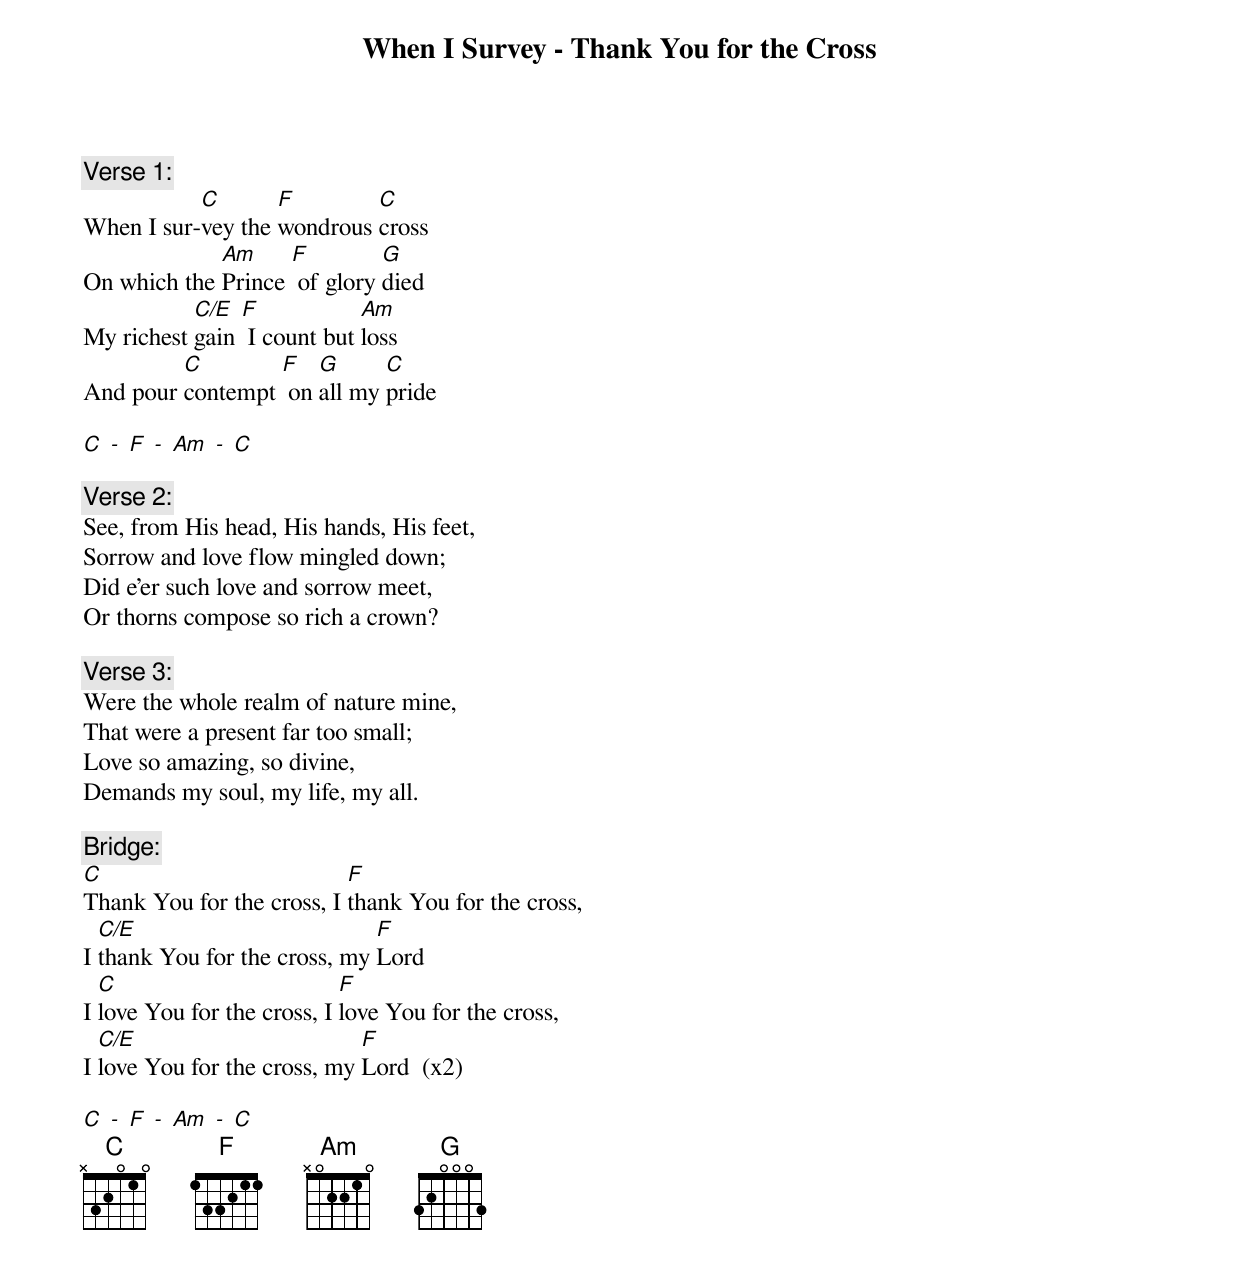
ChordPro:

{t:When I Survey - Thank You for the Cross}

{c:Verse 1:}
When I sur-[C]vey the [F]wondrous [C]cross
On which the [Am]Prince [F] of glory [G]died
My richest [C/E]gain [F] I count but [Am]loss
And pour [C]contempt [F] on [G]all my [C]pride

[C] [-] [F] [-] [Am] [-] [C]

{c:Verse 2:}
See, from His head, His hands, His feet,
Sorrow and love flow mingled down;
Did e'er such love and sorrow meet,
Or thorns compose so rich a crown?

{c:Verse 3:}
Were the whole realm of nature mine,
That were a present far too small;
Love so amazing, so divine,
Demands my soul, my life, my all.

{c:Bridge:}
[C]Thank You for the cross, I [F]thank You for the cross,
I [C/E]thank You for the cross, my [F]Lord
I [C]love You for the cross, I [F]love You for the cross,
I [C/E]love You for the cross, my [F]Lord  (x2)

[C] [-] [F] [-] [Am] [-] [C]
